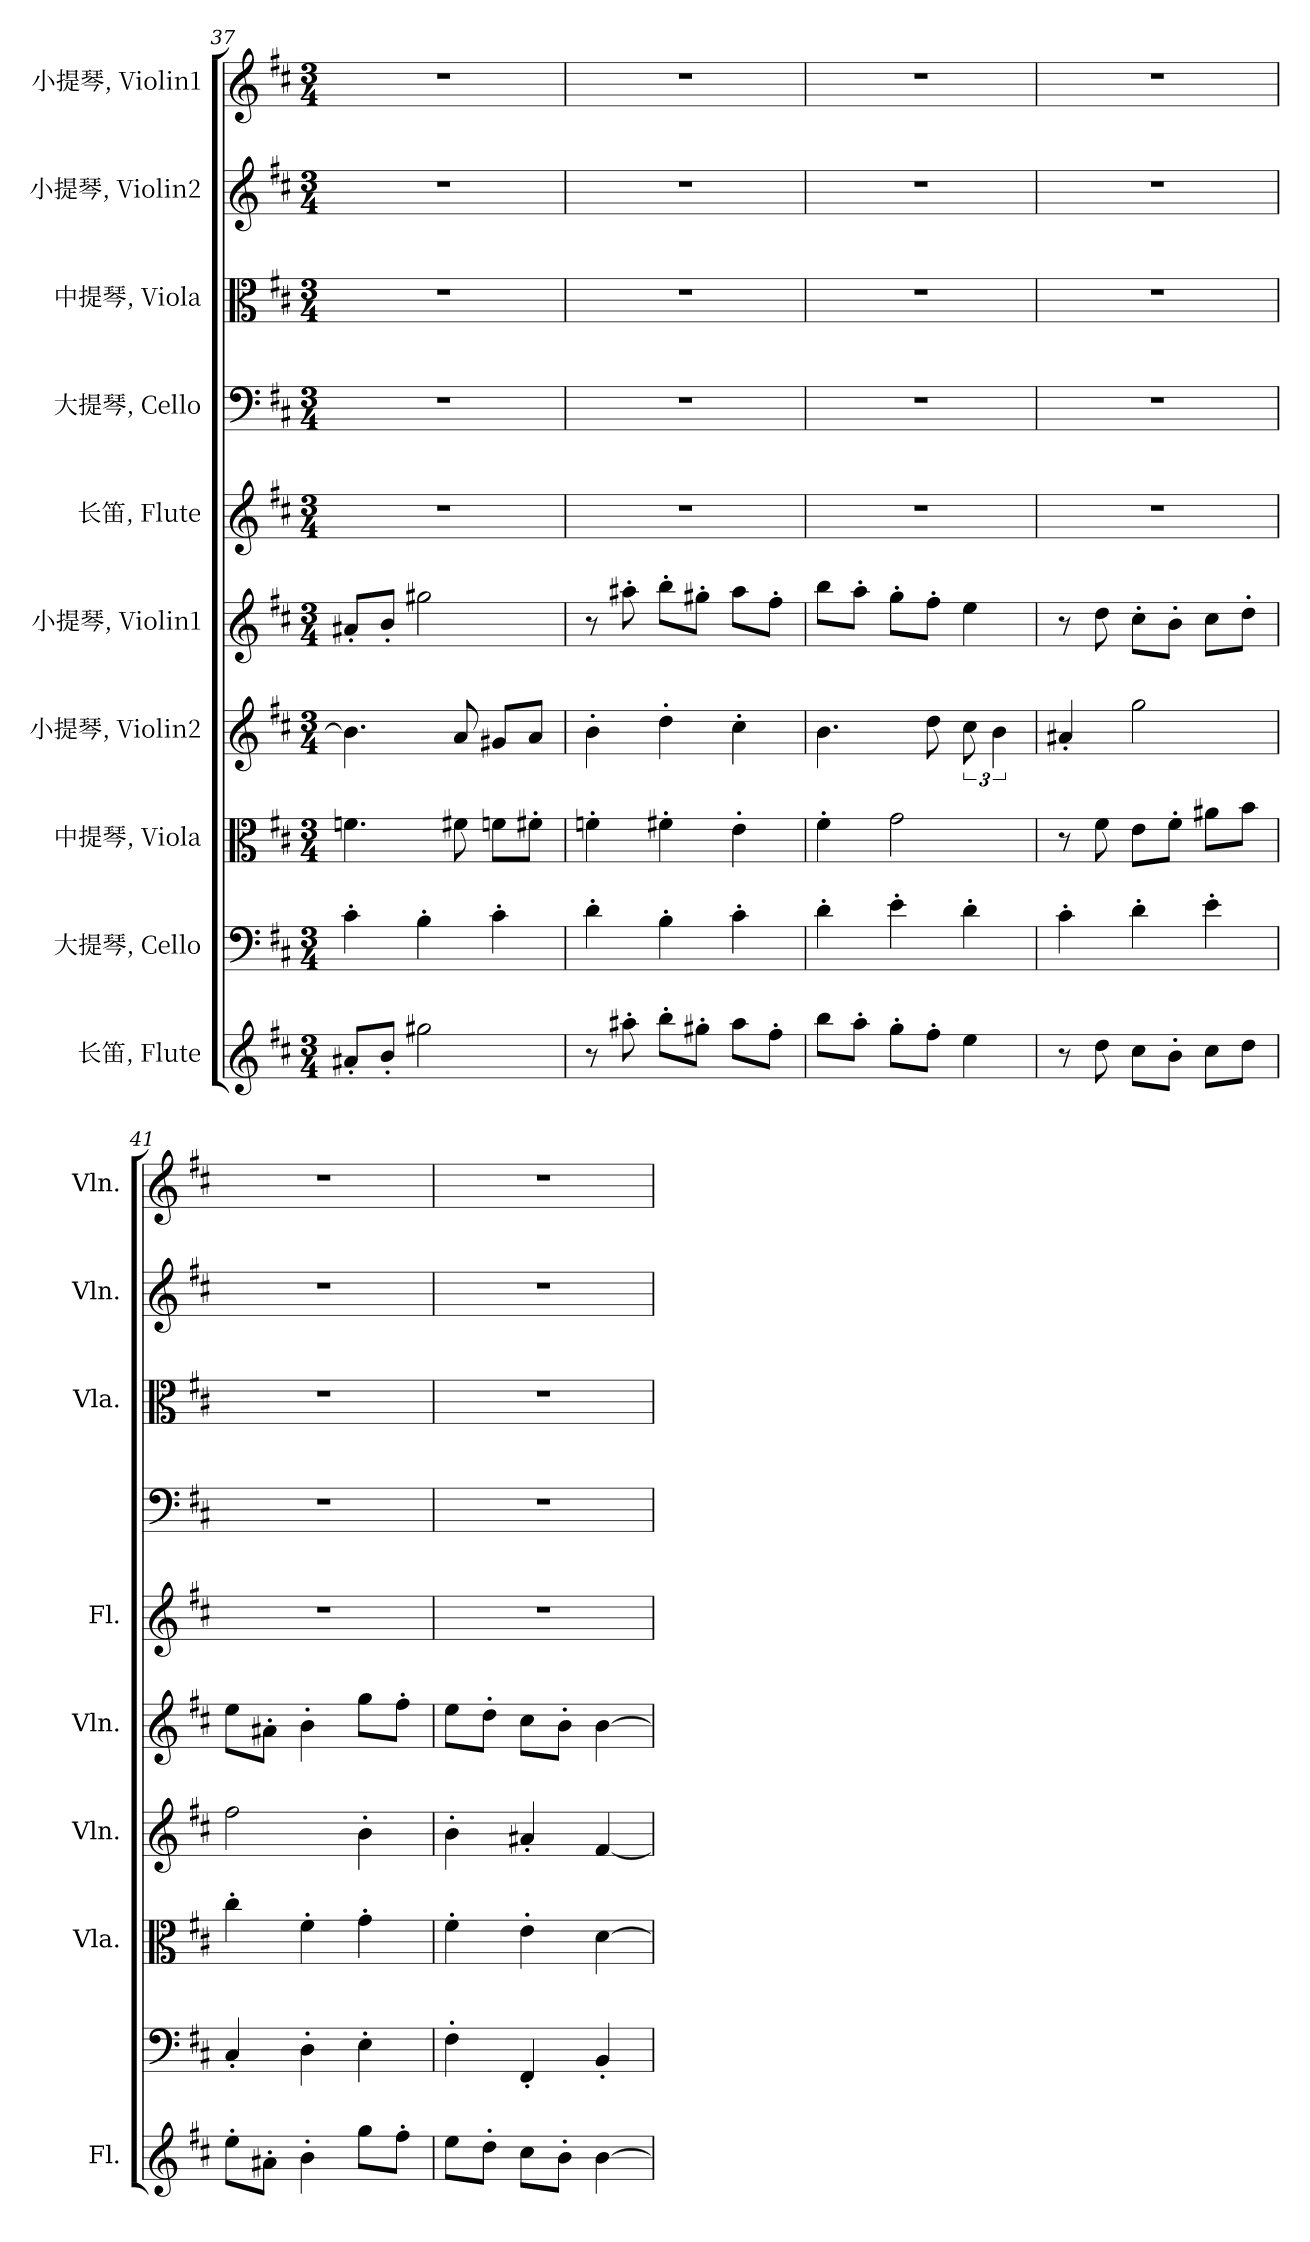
**kern	**kern	**kern	**kern	**kern	**kern	**kern	**kern	**kern	**kern
*part10	*part9	*part8	*part7	*part6	*part5	*part4	*part3	*part2	*part1
*staff10	*staff9	*staff8	*staff7	*staff6	*staff5	*staff4	*staff3	*staff2	*staff1
*I"长笛, Flute	*I"大提琴, Cello	*I"中提琴, Viola	*I"小提琴, Violin2	*I"小提琴, Violin1	*I"长笛, Flute	*I"大提琴, Cello	*I"中提琴, Viola	*I"小提琴, Violin2	*I"小提琴, Violin1
*I'Fl.	*	*I'Vla.	*I'Vln.	*I'Vln.	*I'Fl.	*	*I'Vla.	*I'Vln.	*I'Vln.
*clefG2	*clefF4	*clefC3	*clefG2	*clefG2	*clefG2	*clefF4	*clefC3	*clefG2	*clefG2
*k[f#c#]	*k[f#c#]	*k[f#c#]	*k[f#c#]	*k[f#c#]	*k[f#c#]	*k[f#c#]	*k[f#c#]	*k[f#c#]	*k[f#c#]
*M3/4	*M3/4	*M3/4	*M3/4	*M3/4	*M3/4	*M3/4	*M3/4	*M3/4	*M3/4
=37	=37	=37	=37	=37	=37	=37	=37	=37	=37
8a#X'/L	4c#'\	4.fn\	4.b\]	8a#X'/L	2.r	2.r	2.r	2.r	2.r
8b'/J	.	.	.	8b'/J	.	.	.	.	.
2gg#X\	4B'\	.	.	2gg#X\	.	.	.	.	.
.	.	8f#X\	8a/	.	.	.	.	.	.
.	4c#'\	8fn\L	8g#X/L	.	.	.	.	.	.
.	.	8f#X'\J	8a/J	.	.	.	.	.	.
=38	=38	=38	=38	=38	=38	=38	=38	=38	=38
8r	4d'\	4fn'\	4b'\	8r	2.r	2.r	2.r	2.r	2.r
8aa#X'\	.	.	.	8aa#X'\	.	.	.	.	.
8bb'\L	4B'\	4f#X'\	4dd'\	8bb'\L	.	.	.	.	.
8gg#X'\J	.	.	.	8gg#X'\J	.	.	.	.	.
8aa#\L	4c#'\	4e'\	4cc#'\	8aa#\L	.	.	.	.	.
8ff#'\J	.	.	.	8ff#'\J	.	.	.	.	.
=39	=39	=39	=39	=39	=39	=39	=39	=39	=39
8bb\L	4d'\	4f#'\	4.b\	8bb\L	2.r	2.r	2.r	2.r	2.r
8aa'\J	.	.	.	8aa'\J	.	.	.	.	.
8gg'\L	4e'\	2g\	.	8gg'\L	.	.	.	.	.
8ff#'\J	.	.	8dd\	8ff#'\J	.	.	.	.	.
4ee\	4d'\	.	12cc#\	4ee\	.	.	.	.	.
.	.	.	6b\	.	.	.	.	.	.
=40	=40	=40	=40	=40	=40	=40	=40	=40	=40
8r	4c#'\	8r	4a#X'/	8r	2.r	2.r	2.r	2.r	2.r
8dd\	.	8f#\	.	8dd\	.	.	.	.	.
8cc#\L	4d'\	8e\L	2gg\	8cc#'\L	.	.	.	.	.
8b'\J	.	8f#'\J	.	8b'\J	.	.	.	.	.
8cc#\L	4e'\	8a#X\L	.	8cc#\L	.	.	.	.	.
8dd\J	.	8b\J	.	8dd'\J	.	.	.	.	.
!!LO:PB:g=z
=41	=41	=41	=41	=41	=41	=41	=41	=41	=41
8ee'\L	4C#'/	4cc#'\	2ff#\	8ee\L	2.r	2.r	2.r	2.r	2.r
8a#X'\J	.	.	.	8a#X'\J	.	.	.	.	.
4b'\	4D'\	4f#'\	.	4b'\	.	.	.	.	.
8gg\L	4E'\	4g'\	4b'\	8gg\L	.	.	.	.	.
8ff#'\J	.	.	.	8ff#'\J	.	.	.	.	.
=42	=42	=42	=42	=42	=42	=42	=42	=42	=42
8ee\L	4F#'\	4f#'\	4b'\	8ee\L	2.r	2.r	2.r	2.r	2.r
8dd'\J	.	.	.	8dd'\J	.	.	.	.	.
8cc#\L	4FF#'/	4e'\	4a#X'/	8cc#\L	.	.	.	.	.
8b'\J	.	.	.	8b'\J	.	.	.	.	.
[4b\	4BB'/	[4d\	[4f#/	[4b\	.	.	.	.	.
=	=	=	=	=	=	=	=	=	=
*-	*-	*-	*-	*-	*-	*-	*-	*-	*-
